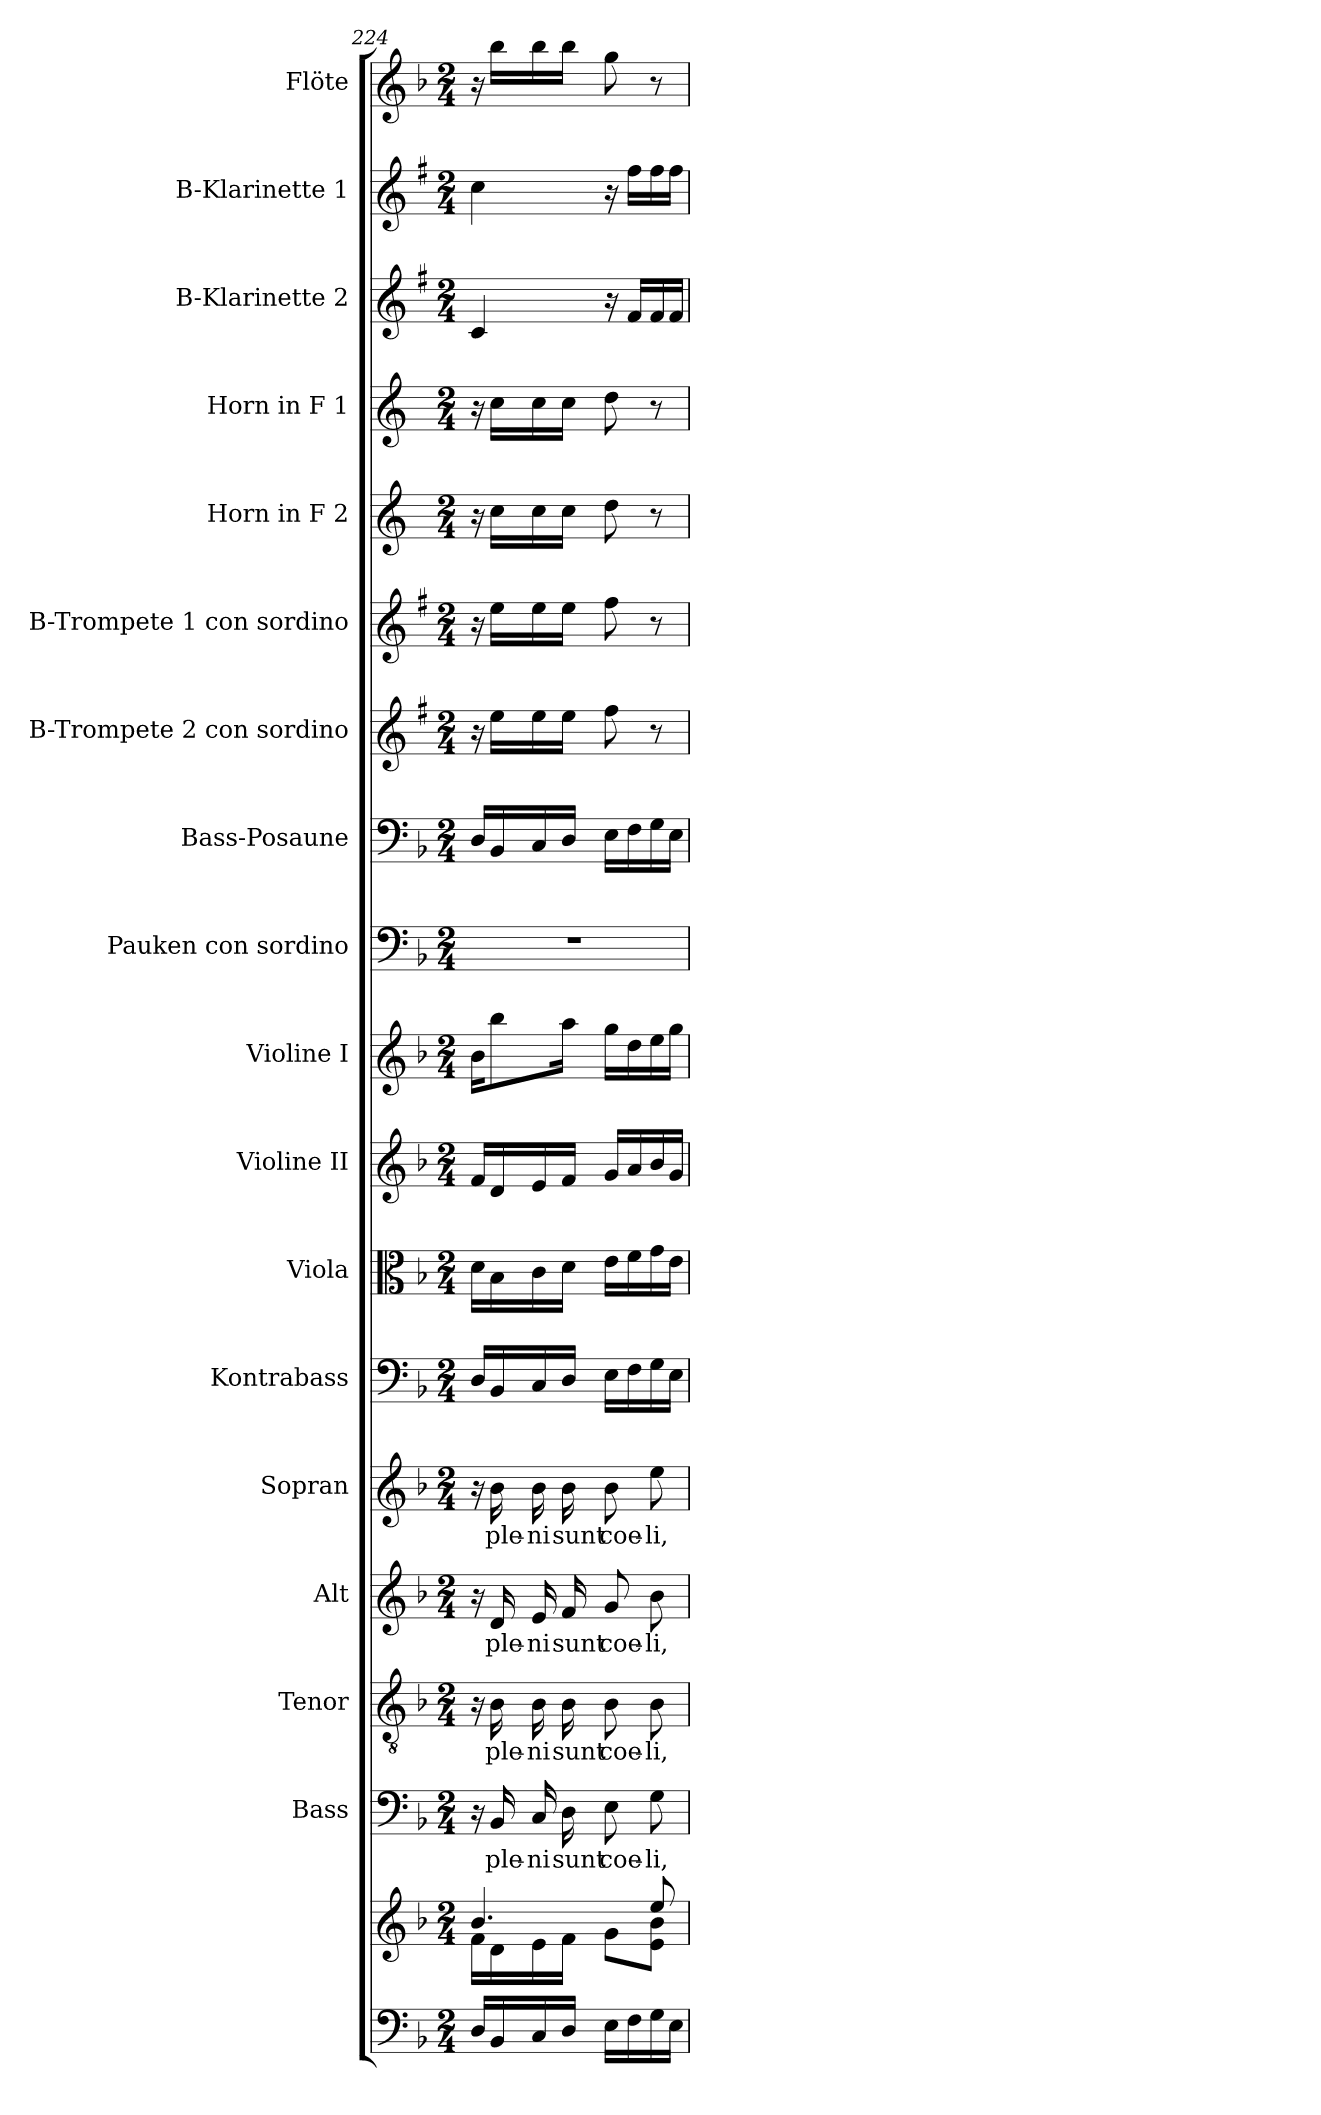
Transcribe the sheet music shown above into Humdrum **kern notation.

**kern	**kern	**kern	**text	**kern	**text	**kern	**text	**kern	**text	**kern	**kern	**kern	**kern	**kern	**kern	**kern	**kern	**kern	**kern	**kern	**kern	**kern
*part18	*part18	*part17	*part17	*part16	*part16	*part15	*part15	*part14	*part14	*part13	*part12	*part11	*part10	*part9	*part8	*part7	*part6	*part5	*part4	*part3	*part2	*part1
*staff19	*staff18	*staff17	*staff17	*staff16	*staff16	*staff15	*staff15	*staff14	*staff14	*staff13	*staff12	*staff11	*staff10	*staff9	*staff8	*staff7	*staff6	*staff5	*staff4	*staff3	*staff2	*staff1
*	*	*I"Bass	*	*I"Tenor	*	*I"Alt	*	*I"Sopran	*	*I"Kontrabass	*I"Viola	*I"Violine II	*I"Violine I	*I"Pauken con sordino	*I"Bass-Posaune	*I"B-Trompete 2 con sordino	*I"B-Trompete 1 con sordino	*I"Horn in F 2	*I"Horn in F 1	*I"B-Klarinette 2	*I"B-Klarinette 1	*I"Flöte
*	*	*I'B.	*	*I'T.	*	*I'A.	*	*I'S.	*	*I'Kb.	*I'Vla.	*I'Vl. II	*I'Vl. I	*I'Pk.	*I'B. Pos.	*I'B Trp. 2	*I'B Trp. 1	*	*	*I'B Kl. 2	*I'B Kl. 1	*I'Fl.
!!LO:PB:g=z
*clefF4	*clefG2	*clefF4	*	*clefGv2	*	*clefG2	*	*clefG2	*	*clefF4	*clefC3	*clefG2	*clefG2	*clefF4	*clefF4	*clefG2	*clefG2	*clefG2	*clefG2	*clefG2	*clefG2	*clefG2
*	*	*	*	*	*	*	*	*	*	*ITrd7c12	*	*	*	*	*	*ITrd1c2	*ITrd1c2	*ITrd4c7	*ITrd4c7	*ITrd1c2	*ITrd1c2	*
*k[b-]	*k[b-]	*k[b-]	*	*k[b-]	*	*k[b-]	*	*k[b-]	*	*k[b-]	*k[b-]	*k[b-]	*k[b-]	*k[b-]	*k[b-]	*k[b-]	*k[b-]	*k[b-]	*k[b-]	*k[b-]	*k[b-]	*k[b-]
*F:	*F:	*F:	*	*F:	*	*F:	*	*F:	*	*F:	*F:	*F:	*F:	*F:	*F:	*F:	*F:	*F:	*F:	*F:	*F:	*F:
*M2/4	*M2/4	*M2/4	*	*M2/4	*	*M2/4	*	*M2/4	*	*M2/4	*M2/4	*M2/4	*M2/4	*M2/4	*M2/4	*M2/4	*M2/4	*M2/4	*M2/4	*M2/4	*M2/4	*M2/4
=224	=224	=224	=224	=224	=224	=224	=224	=224	=224	=224	=224	=224	=224	=224	=224	=224	=224	=224	=224	=224	=224	=224
*	*^	*	*	*	*	*	*	*	*	*	*	*	*	*	*	*	*	*	*	*	*	*
16D/LL	4.b-/	16f\LL	16r	.	16r	.	16r	.	16r	.	16DD/LL	16d\LL	16f/LL	16b-\KL	2r	16D/LL	16r	16r	16r	16r	4B-/	4b-\	16r
!	!	!	!	!LO:LY:b	!	!LO:LY:b	!	!LO:LY:b	!	!LO:LY:b	!	!	!	!	!	!	!	!	!	!	!	!	!
16BB-/	.	16d\	16BB-/	ple-	16B-\	ple-	16d/	ple-	16b-\	ple-	16BBB-/	16B-\	16d/	8bb-\	.	16BB-/	16dd\LL	16dd\LL	16f\LL	16f\LL	.	.	16bb-\LL
!	!	!	!	!LO:LY:b	!	!LO:LY:b	!	!LO:LY:b	!	!LO:LY:b	!	!	!	!	!	!	!	!	!	!	!	!	!
16C/	.	16e\	16C/	-ni	16B-\	-ni	16e/	-ni	16b-\	-ni	16CC/	16c\	16e/	.	.	16C/	16dd\	16dd\	16f\	16f\	.	.	16bb-\
!	!	!	!	!LO:LY:b	!	!LO:LY:b	!	!LO:LY:b	!	!LO:LY:b	!	!	!	!	!	!	!	!	!	!	!	!	!
16D/JJ	.	16f\JJ	16D\	sunt	16B-\	sunt	16f/	sunt	16b-\	sunt	16DD/JJ	16d\JJ	16f/JJ	16aa\Jk	.	16D/JJ	16dd\JJ	16dd\JJ	16f\JJ	16f\JJ	.	.	16bb-\JJ
!	!	!	!	!LO:LY:b	!	!LO:LY:b	!	!LO:LY:b	!	!LO:LY:b	!	!	!	!	!	!	!	!	!	!	!	!	!
16E\LL	.	8g\L	8E\	coe-	8B-\	coe-	8g/	coe-	8b-\	coe-	16EE\LL	16e\LL	16g/LL	16gg\LL	.	16E\LL	8ee\	8ee\	8g\	8g\	16r	16r	8gg\
16F\	.	.	.	.	.	.	.	.	.	.	16FF\	16f\	16a/	16dd\	.	16F\	.	.	.	.	16e/LL	16ee\LL	.
!	!	!	!	!LO:LY:b	!	!LO:LY:b	!	!LO:LY:b	!	!LO:LY:b	!	!	!	!	!	!	!	!	!	!	!	!	!
16G\	8ee/	8e\ 8b-\J	8G\	-li,	8B-\	-li,	8b-\	-li,	8ee\	-li,	16GG\	16g\	16b-/	16ee\	.	16G\	8r	8r	8r	8r	16e/	16ee\	8r
16E\JJ	.	.	.	.	.	.	.	.	.	.	16EE\JJ	16e\JJ	16g/JJ	16gg\JJ	.	16E\JJ	.	.	.	.	16e/JJ	16ee\JJ	.
*	*v	*v	*	*	*	*	*	*	*	*	*	*	*	*	*	*	*	*	*	*	*	*	*
=	=	=	=	=	=	=	=	=	=	=	=	=	=	=	=	=	=	=	=	=	=	=
*-	*-	*-	*-	*-	*-	*-	*-	*-	*-	*-	*-	*-	*-	*-	*-	*-	*-	*-	*-	*-	*-	*-
